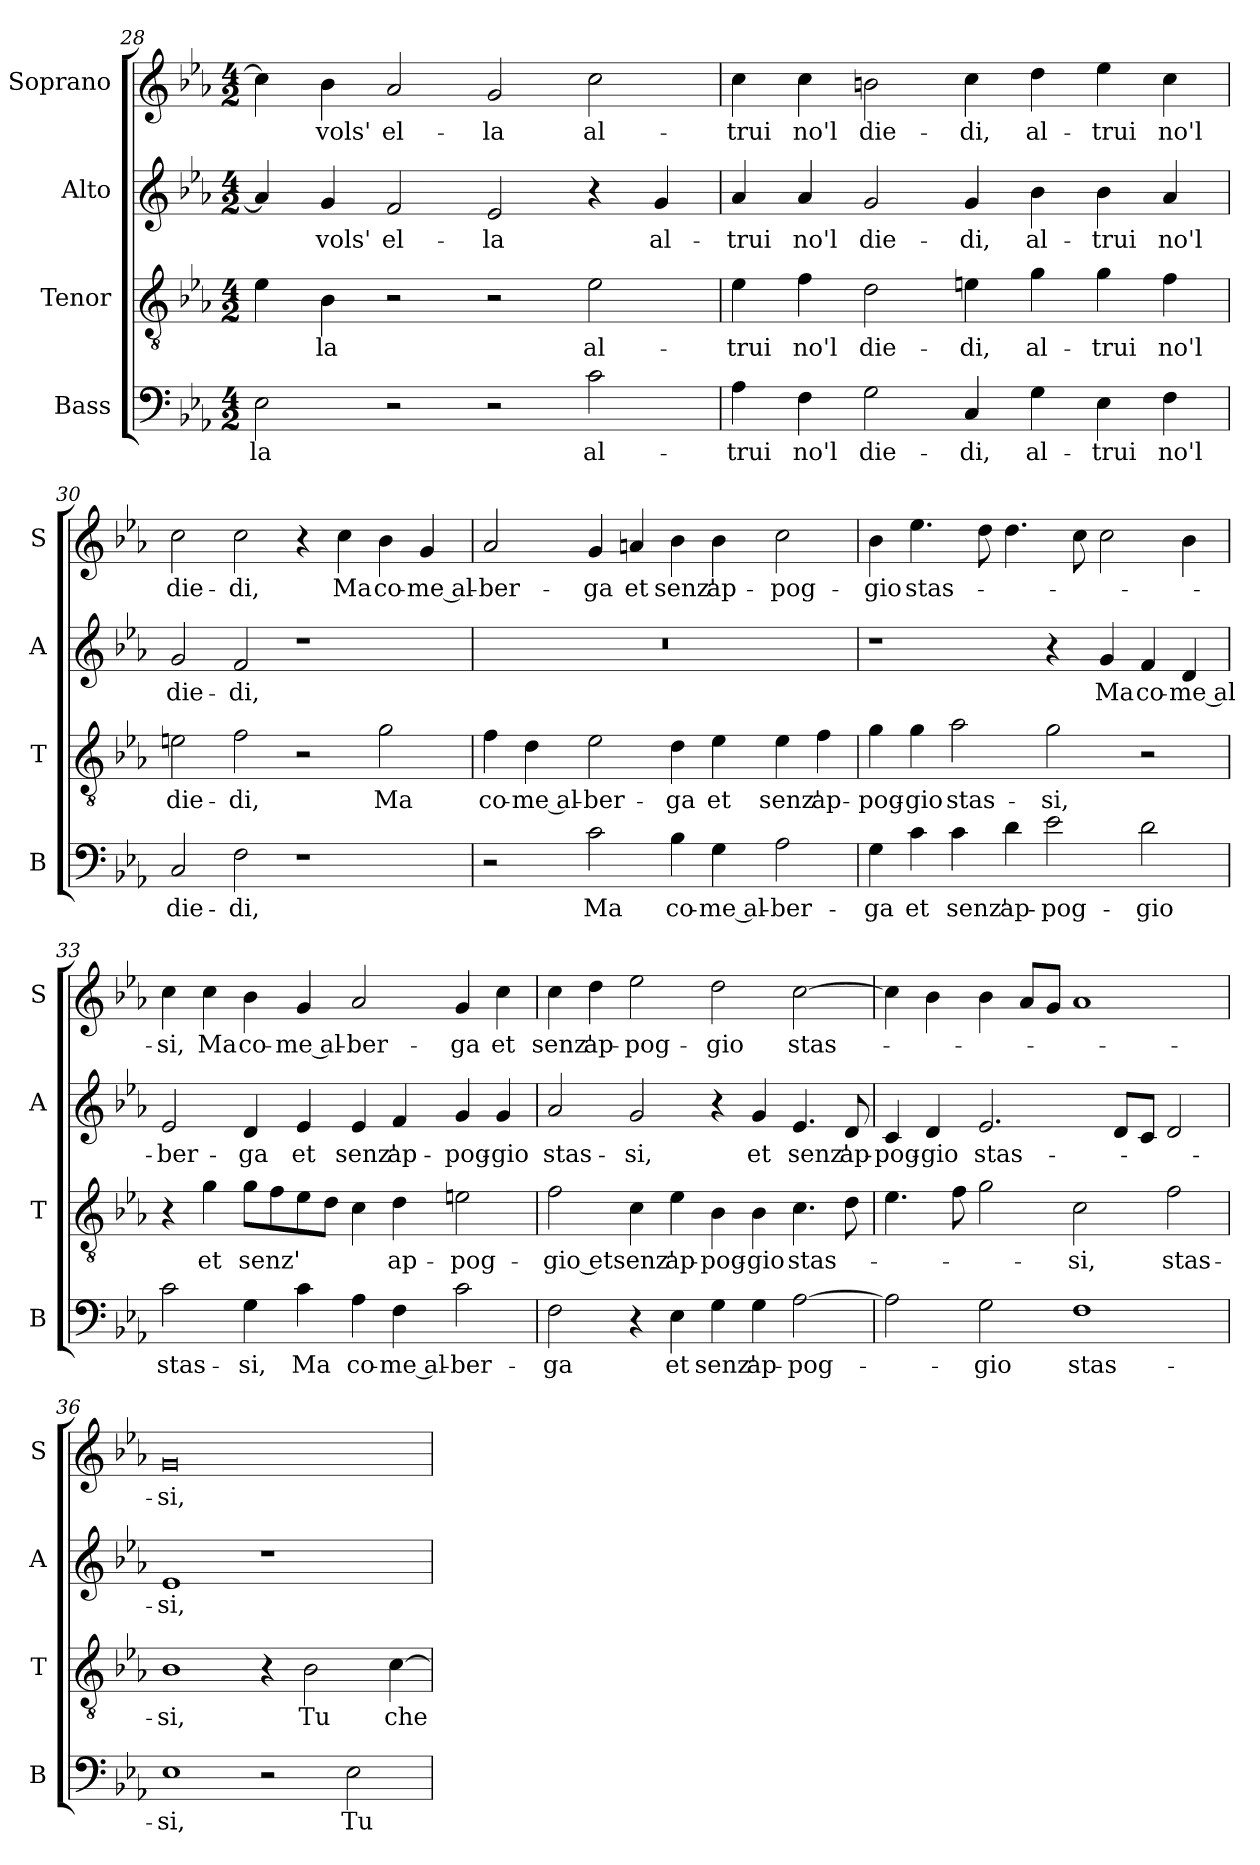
**kern	**text	**kern	**text	**kern	**text	**kern	**text
*part4	*part4	*part3	*part3	*part2	*part2	*part1	*part1
*staff4	*staff4	*staff3	*staff3	*staff2	*staff2	*staff1	*staff1
*I"Bass	*	*I"Tenor	*	*I"Alto	*	*I"Soprano	*
*I'B	*	*I'T	*	*I'A	*	*I'S	*
*clefF4	*	*clefGv2	*	*clefG2	*	*clefG2	*
*k[b-e-a-]	*	*k[b-e-a-]	*	*k[b-e-a-]	*	*k[b-e-a-]	*
*E-:	*	*E-:	*	*E-:	*	*E-:	*
*M4/2	*	*M4/2	*	*M4/2	*	*M4/2	*
=28	=28	=28	=28	=28	=28	=28	=28
!	!LO:LY:b	!	!	!	!	!	!
2E-\	-la	4e-\	.	4a-/]	.	4cc\]	.
!	!	!	!LO:LY:b	!	!LO:LY:b	!	!LO:LY:b
.	.	4B-\	-la	4g/	vols'	4b-\	vols'
!	!	!	!	!	!LO:LY:b	!	!LO:LY:b
2r	.	2r	.	2f/	el-	2a-/	el-
!	!	!	!	!	!LO:LY:b	!	!LO:LY:b
2r	.	2r	.	2e-/	-la	2g/	-la
!	!LO:LY:b	!	!LO:LY:b	!	!	!	!LO:LY:b
2c\	al-	2e-\	al-	4r	.	2cc\	al-
!	!	!	!	!	!LO:LY:b	!	!
.	.	.	.	4g/	al-	.	.
=29	=29	=29	=29	=29	=29	=29	=29
!	!LO:LY:b	!	!LO:LY:b	!	!LO:LY:b	!	!LO:LY:b
4A-\	-trui	4e-\	-trui	4a-/	-trui	4cc\	-trui
!	!LO:LY:b	!	!LO:LY:b	!	!LO:LY:b	!	!LO:LY:b
4F\	no'l	4f\	no'l	4a-/	no'l	4cc\	no'l
!	!LO:LY:b	!	!LO:LY:b	!	!LO:LY:b	!	!LO:LY:b
2G\	die-	2d\	die-	2g/	die-	2bn\	die-
!	!LO:LY:b	!	!LO:LY:b	!	!LO:LY:b	!	!LO:LY:b
4C/	-di,	4en\	-di,	4g/	-di,	4cc\	-di,
!	!LO:LY:b	!	!LO:LY:b	!	!LO:LY:b	!	!LO:LY:b
4G\	al-	4g\	al-	4b-\	al-	4dd\	al-
!	!LO:LY:b	!	!LO:LY:b	!	!LO:LY:b	!	!LO:LY:b
4E-\	-trui	4g\	-trui	4b-\	-trui	4ee-\	-trui
!	!LO:LY:b	!	!LO:LY:b	!	!LO:LY:b	!	!LO:LY:b
4F\	no'l	4f\	no'l	4a-/	no'l	4cc\	no'l
!!LO:LB:g=z
=30	=30	=30	=30	=30	=30	=30	=30
!	!LO:LY:b	!	!LO:LY:b	!	!LO:LY:b	!	!LO:LY:b
2C/	die-	2en\	die-	2g/	die-	2cc\	die-
!	!LO:LY:b	!	!LO:LY:b	!	!LO:LY:b	!	!LO:LY:b
2F\	-di,	2f\	-di,	2f/	-di,	2cc\	-di,
1r	.	2r	.	1r	.	4r	.
!	!	!	!	!	!	!	!LO:LY:b
.	.	.	.	.	.	4cc\	Ma
!	!	!	!LO:LY:b	!	!	!	!LO:LY:b
.	.	2g\	Ma	.	.	4b-\	co-
!	!	!	!	!	!	!	!LO:LY:b
.	.	.	.	.	.	4g/	-me al-
=31	=31	=31	=31	=31	=31	=31	=31
!	!	!	!LO:LY:b	!	!	!	!LO:LY:b
2r	.	4f\	co-	0r	.	2a-/	-ber-
!	!	!	!LO:LY:b	!	!	!	!
.	.	4d\	-me al-	.	.	.	.
!	!LO:LY:b	!	!LO:LY:b	!	!	!	!LO:LY:b
2c\	Ma	2e-\	-ber-	.	.	4g/	-ga
!	!	!	!	!	!	!	!LO:LY:b
.	.	.	.	.	.	4an/	et
!	!LO:LY:b	!	!LO:LY:b	!	!	!	!LO:LY:b
4B-\	co-	4d\	-ga	.	.	4b-\	senz'
!	!LO:LY:b	!	!LO:LY:b	!	!	!	!LO:LY:b
4G\	-me al-	4e-\	et	.	.	4b-\	ap-
!	!LO:LY:b	!	!LO:LY:b	!	!	!	!LO:LY:b
2A-\	-ber-	4e-\	senz'	.	.	2cc\	-pog-
!	!	!	!LO:LY:b	!	!	!	!
.	.	4f\	ap-	.	.	.	.
=32	=32	=32	=32	=32	=32	=32	=32
!	!LO:LY:b	!	!LO:LY:b	!	!	!	!LO:LY:b
4G\	-ga	4g\	-pog-	1r	.	4b-\	-gio
!	!LO:LY:b	!	!LO:LY:b	!	!	!	!LO:LY:b
4c\	et	4g\	-gio	.	.	4.ee-\	stas-
!	!LO:LY:b	!	!LO:LY:b	!	!	!	!
4c\	senz'	2a-\	stas-	.	.	.	.
.	.	.	.	.	.	8dd\	.
!	!LO:LY:b	!	!	!	!	!	!
4d\	ap-	.	.	.	.	4.dd\	.
!	!LO:LY:b	!	!LO:LY:b	!	!	!	!
2e-\	-pog-	2g\	-si,	4r	.	.	.
.	.	.	.	.	.	8cc\	.
!	!	!	!	!	!LO:LY:b	!	!
.	.	.	.	4g/	Ma	2cc\	.
!	!LO:LY:b	!	!	!	!LO:LY:b	!	!
2d\	-gio	2r	.	4f/	co-	.	.
!	!	!	!	!	!LO:LY:b	!	!
.	.	.	.	4d/	-me al-	4b-\	.
!!LO:LB:g=z
=33	=33	=33	=33	=33	=33	=33	=33
!	!LO:LY:b	!	!	!	!LO:LY:b	!	!LO:LY:b
2c\	stas-	4r	.	2e-/	-ber-	4cc\	-si,
!	!	!	!LO:LY:b	!	!	!	!LO:LY:b
.	.	4g\	et	.	.	4cc\	Ma
!	!LO:LY:b	!	!LO:LY:b	!	!LO:LY:b	!	!LO:LY:b
4G\	-si,	8g\L	senz'	4d/	-ga	4b-\	co-
.	.	8f\	.	.	.	.	.
!	!LO:LY:b	!	!	!	!LO:LY:b	!	!LO:LY:b
4c\	Ma	8e-\	.	4e-/	et	4g/	-me al-
.	.	8d\J	.	.	.	.	.
!	!LO:LY:b	!	!	!	!LO:LY:b	!	!LO:LY:b
4A-\	co-	4c\	.	4e-/	senz'	2a-/	-ber-
!	!LO:LY:b	!	!LO:LY:b	!	!LO:LY:b	!	!
4F\	-me al-	4d\	ap-	4f/	ap-	.	.
!	!LO:LY:b	!	!LO:LY:b	!	!LO:LY:b	!	!LO:LY:b
2c\	-ber-	2en\	-pog-	4g/	-pog-	4g/	-ga
!	!	!	!	!	!LO:LY:b	!	!LO:LY:b
.	.	.	.	4g/	-gio	4cc\	et
=34	=34	=34	=34	=34	=34	=34	=34
!	!LO:LY:b	!	!LO:LY:b	!	!LO:LY:b	!	!LO:LY:b
2F\	-ga	2f\	-gio et	2a-/	stas-	4cc\	senz'
!	!	!	!	!	!	!	!LO:LY:b
.	.	.	.	.	.	4dd\	ap-
!	!	!	!LO:LY:b	!	!LO:LY:b	!	!LO:LY:b
4r	.	4c\	senz'	2g/	-si,	2ee-\	-pog-
!	!LO:LY:b	!	!LO:LY:b	!	!	!	!
4E-\	et	4e-\	ap-	.	.	.	.
!	!LO:LY:b	!	!LO:LY:b	!	!	!	!LO:LY:b
4G\	senz'	4B-\	-pog-	4r	.	2dd\	-gio
!	!LO:LY:b	!	!LO:LY:b	!	!LO:LY:b	!	!
4G\	ap-	4B-\	-gio	4g/	et	.	.
!	!LO:LY:b	!	!LO:LY:b	!	!LO:LY:b	!	!LO:LY:b
[2A-\	-pog-	4.c\	stas-	4.e-/	senz'	[2cc\	stas-
!	!	!	!	!	!LO:LY:b	!	!
.	.	8d\	.	8d/	ap-	.	.
=35	=35	=35	=35	=35	=35	=35	=35
!	!	!	!	!	!LO:LY:b	!	!
2A-\]	.	4.e-\	.	4c/	-pog-	4cc\]	.
!	!	!	!	!	!LO:LY:b	!	!
.	.	.	.	4d/	-gio	4b-\	.
.	.	8f\	.	.	.	.	.
!	!LO:LY:b	!	!	!	!LO:LY:b	!	!
2G\	-gio	2g\	.	2.e-/	stas-	4b-\	.
.	.	.	.	.	.	8a-/L	.
.	.	.	.	.	.	8g/J	.
!	!LO:LY:b	!	!LO:LY:b	!	!	!	!
1F	stas-	2c\	-si,	.	.	1a-	.
.	.	.	.	8d/L	.	.	.
.	.	.	.	8c/J	.	.	.
!	!	!	!LO:LY:b	!	!	!	!
.	.	2f\	stas-	2d/	.	.	.
!!LO:PB:g=z
=36	=36	=36	=36	=36	=36	=36	=36
!	!LO:LY:b	!	!LO:LY:b	!	!LO:LY:b	!	!LO:LY:b
1E-	-si,	1B-	-si,	1e-	-si,	0g	-si,
2r	.	4r	.	1r	.	.	.
!	!	!	!LO:LY:b	!	!	!	!
.	.	2B-\	Tu	.	.	.	.
!	!LO:LY:b	!	!	!	!	!	!
2E-\	Tu	.	.	.	.	.	.
!	!	!	!LO:LY:b	!	!	!	!
.	.	[4c\	che	.	.	.	.
=	=	=	=	=	=	=	=
*-	*-	*-	*-	*-	*-	*-	*-
